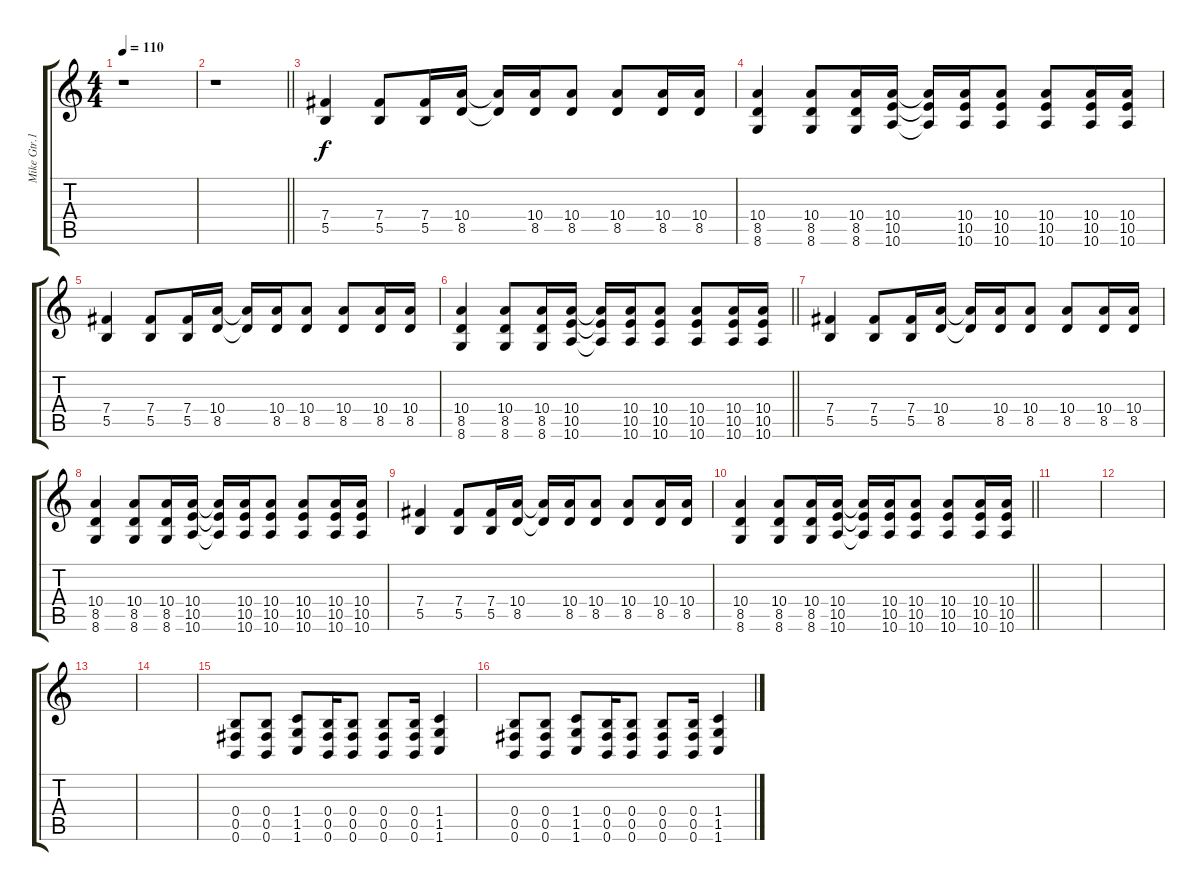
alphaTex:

\track ("Mike Gtr.1" "Mike Gtr.1") {instrument distortionguitar}
\staff {score tabs}
\tuning (Db4 Ab3 E3 B2 Gb2 B1) {hide}
\ts (4 4)
\tempo 110
\clef g2
\ks c
r.1{dy f} |
\barLineRight lightlight
r.1 |
(7.4 5.5).4 (7.4 5.5).8 (7.4 5.5).16 (10.4 8.5).16 (10.4{t} 8.5{t}).16 (10.4 8.5).16 (10.4 8.5).8 (10.4 8.5).8 (10.4 8.5).16 (10.4 8.5).16 |
(10.4 8.5 8.6).4 (10.4 8.5 8.6).8 (10.4 8.5 8.6).16 (10.4 10.5 10.6).16 (10.4{t} 10.5{t} 10.6{t}).16 (10.4 10.5 10.6).16 (10.4 10.5 10.6).8 (10.4 10.5 10.6).8 (10.4 10.5 10.6).16 (10.4 10.5 10.6).16 |
(7.4 5.5).4 (7.4 5.5).8 (7.4 5.5).16 (10.4 8.5).16 (10.4{t} 8.5{t}).16 (10.4 8.5).16 (10.4 8.5).8 (10.4 8.5).8 (10.4 8.5).16 (10.4 8.5).16 |
\barLineRight lightlight
(10.4 8.5 8.6).4 (10.4 8.5 8.6).8 (10.4 8.5 8.6).16 (10.4 10.5 10.6).16 (10.4{t} 10.5{t} 10.6{t}).16 (10.4 10.5 10.6).16 (10.4 10.5 10.6).8 (10.4 10.5 10.6).8 (10.4 10.5 10.6).16 (10.4 10.5 10.6).16 |
(7.4 5.5).4 (7.4 5.5).8 (7.4 5.5).16 (10.4 8.5).16 (10.4{t} 8.5{t}).16 (10.4 8.5).16 (10.4 8.5).8 (10.4 8.5).8 (10.4 8.5).16 (10.4 8.5).16 |
(10.4 8.5 8.6).4 (10.4 8.5 8.6).8 (10.4 8.5 8.6).16 (10.4 10.5 10.6).16 (10.4{t} 10.5{t} 10.6{t}).16 (10.4 10.5 10.6).16 (10.4 10.5 10.6).8 (10.4 10.5 10.6).8 (10.4 10.5 10.6).16 (10.4 10.5 10.6).16 |
(7.4 5.5).4 (7.4 5.5).8 (7.4 5.5).16 (10.4 8.5).16 (10.4{t} 8.5{t}).16 (10.4 8.5).16 (10.4 8.5).8 (10.4 8.5).8 (10.4 8.5).16 (10.4 8.5).16 |
\barLineRight lightlight
(10.4 8.5 8.6).4 (10.4 8.5 8.6).8 (10.4 8.5 8.6).16 (10.4 10.5 10.6).16 (10.4{t} 10.5{t} 10.6{t}).16 (10.4 10.5 10.6).16 (10.4 10.5 10.6).8 (10.4 10.5 10.6).8 (10.4 10.5 10.6).16 (10.4 10.5 10.6).16 |
|
|
|
|
(0.4 0.5 0.6).8 (0.4 0.5 0.6).8 (1.4 1.5 1.6).8 (0.4 0.5 0.6).16 (0.4 0.5 0.6).8 (0.4 0.5 0.6).8 (0.4 0.5 0.6).16 (1.4 1.5 1.6).4 |
(0.4 0.5 0.6).8 (0.4 0.5 0.6).8 (1.4 1.5 1.6).8 (0.4 0.5 0.6).16 (0.4 0.5 0.6).8 (0.4 0.5 0.6).8 (0.4 0.5 0.6).16 (1.4 1.5 1.6).4
